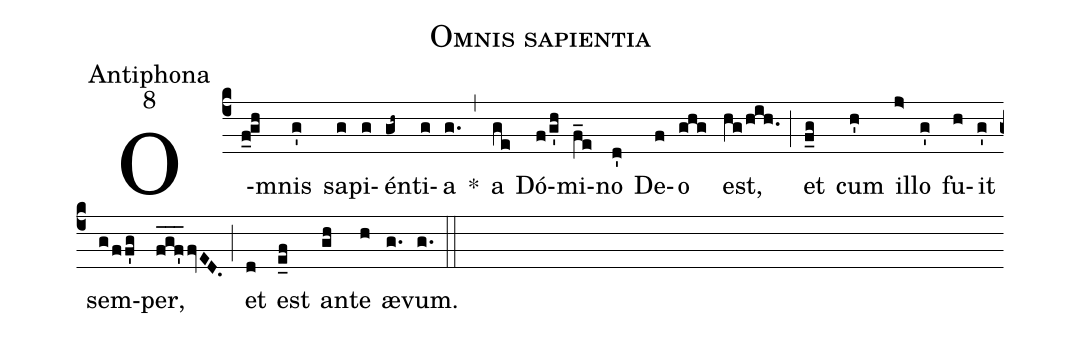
name:Omnis sapientia;
office-part:Antiphona;
mode:8;
%%
(c4) O(f_0gh)mnis(g') sa(g)pi(g)én(gh~)ti(g)a(g.) *(,) a(ge) Dó(f/g'h)mi(f_e)no(d') De(f)o(ghg) est,(hg/hih.) (;) et(f_g) cum(h') il(j>)lo(g') fu(h)it(g') sem(g/ff'g)per,(fgf'___fvED.) (;) et(d) est(e_f) an(gh)te(h) æ(g.)vum.(g.) (::)
